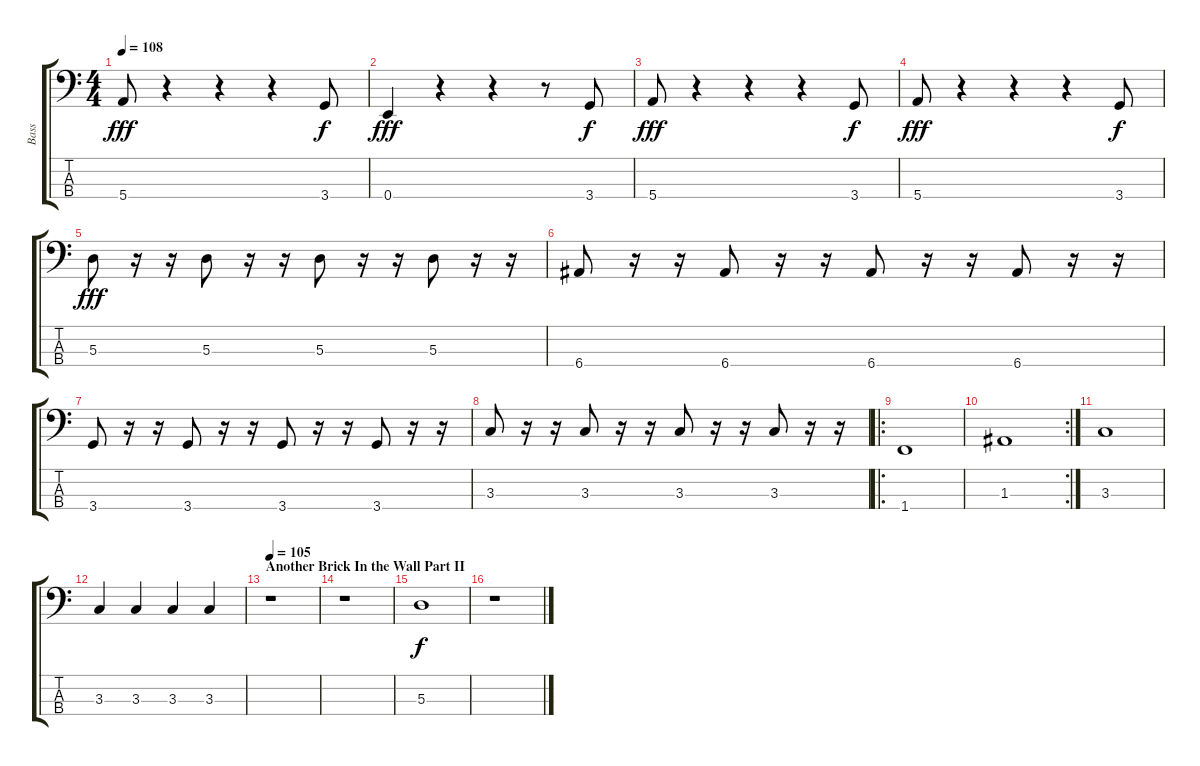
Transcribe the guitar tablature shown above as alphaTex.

\track ("Bass" "Bass") {instrument electricbassfinger}
\staff {score tabs}
\tuning (G2 D2 A1 E1) {hide}
\ts (4 4)
\tempo 108
\clef f4
\ks c
5.4.8{dy fff} r.4 r.4 r.4 3.4.8{dy f} |
0.4.4{dy fff} r.4 r.4 r.8 3.4.8{dy f} |
5.4.8{dy fff} r.4 r.4 r.4 3.4.8{dy f} |
5.4.8{dy fff} r.4 r.4 r.4 3.4.8{dy f} |
5.3.8{dy fff} r.16 r.16 5.3.8 r.16 r.16 5.3.8 r.16 r.16 5.3.8 r.16 r.16 |
6.4.8 r.16 r.16 6.4.8 r.16 r.16 6.4.8 r.16 r.16 6.4.8 r.16 r.16 |
3.4.8 r.16 r.16 3.4.8 r.16 r.16 3.4.8 r.16 r.16 3.4.8 r.16 r.16 |
3.3.8 r.16 r.16 3.3.8 r.16 r.16 3.3.8 r.16 r.16 3.3.8 r.16 r.16 |
\ro
1.4.1 |
\rc 2
1.3.1 |
3.3.1 |
3.3.4 3.3.4 3.3.4 3.3.4 |
\section ("" "Another Brick In the Wall Part II")
\tempo 105
r.1 |
r.1 |
5.3.1{dy f} |
r.1
